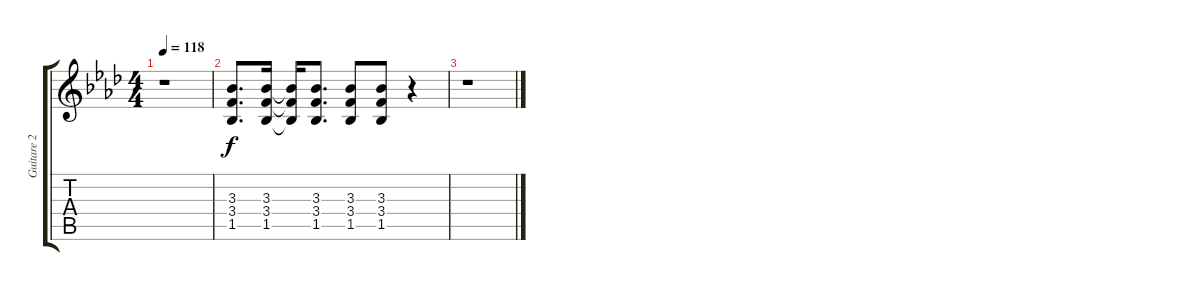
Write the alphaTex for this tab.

\track ("Guitare 2" "Guitare 2") {instrument distortionguitar}
\staff {score tabs}
\tuning (E4 B3 G3 D3 A2 E2) {hide}
\ts (4 4)
\tempo 118
\clef g2
\ks ab
r.1{dy f} |
(3.3 3.4 1.5).8{d} (3.3 3.4 1.5).16 (3.3{t} 3.4{t} 1.5{t}).16 (3.3 3.4 1.5).8{d} (3.3 3.4 1.5).8 (3.3 3.4 1.5).8 r.4 |
r.1
